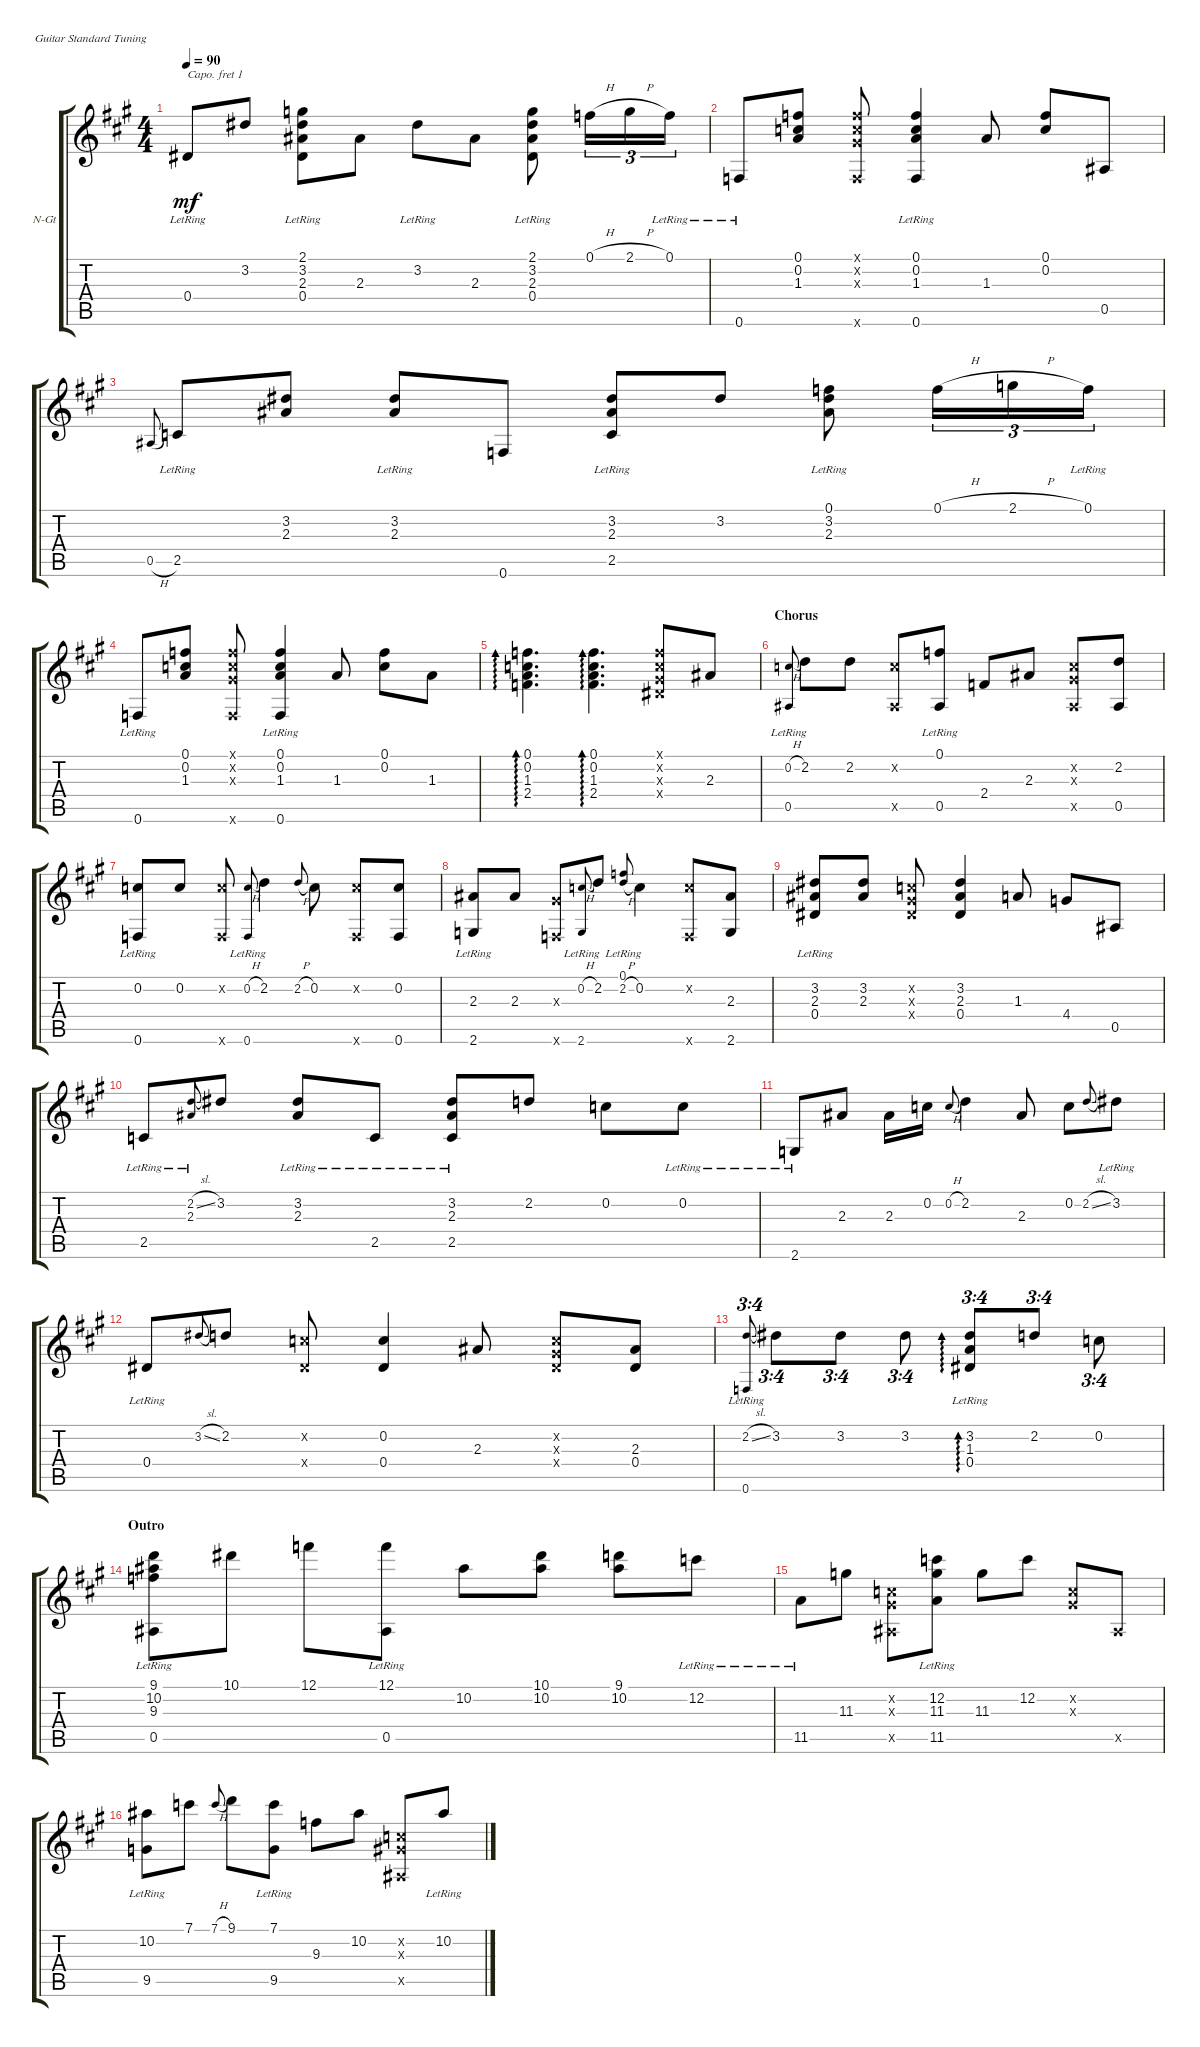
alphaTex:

\defaultSystemsLayout 4
\bracketExtendMode groupsimilarinstruments
\firstSystemTrackNameOrientation horizontal
\otherSystemsTrackNameOrientation horizontal
\track ("Nylon Guitar" "N-Gt") {instrument acousticguitarnylon}
\staff {score tabs}
\capo 1
\tuning (E4 B3 G3 D3 A2 E2)
\ts (4 4)
\tempo 90
\clef g2
\ks a
0.4{lr}.8{dy mf} 3.2.8 (0.4{lr} 2.3 3.2{lr} 2.1).8 2.3.8 3.2{lr}.8 2.3.8 (0.4{lr} 2.3{lr} 3.2{lr} 2.1).8 0.1{h}.16{tu (3 2)} 2.1{h}.16{tu (3 2)} 0.1{lr}.16{tu (3 2)} |
0.6{lr}.8 (1.3 0.2 0.1).8 (0.1{x} 0.2{x} 0.3{x} 0.6{x}).8 (0.6{lr} 1.3{lr} 0.2{lr} 0.1{lr}).4 1.3.8 (0.2 0.1).8 0.5.8 |
0.5{h}.8{gr onbeat} 2.5{lr}.8 (2.3 3.2).8 (2.3{lr} 3.2{lr}).8 0.6.8 (2.5{lr} 2.3{lr} 3.2).8 3.2.8 (2.3{lr} 3.2{lr} 0.1).8 0.1{h}.16{tu (3 2)} 2.1{h}.16{tu (3 2)} 0.1{lr}.16{tu (3 2)} |
0.6{lr}.8 (1.3 0.2 0.1).8 (0.1{x} 0.2{x} 0.3{x} 0.6{x}).8 (0.6{lr} 1.3{lr} 0.2{lr} 0.1{lr}).4 1.3.8 (0.2 0.1).8 1.3.8 |
(2.4 1.3 0.2 0.1).4{d ad 0} (2.4 1.3 0.2 0.1).4{d ad 0} (0.4{x} 0.3{x} 0.2{x} 0.1{x}).8 2.3.8 |
\section ("" "Chorus")
(0.5{lr} 0.2{h}).8{gr onbeat} 2.2.8 2.2.8 (0.5{x} 0.2{x}).8 (0.5{lr} 0.1{lr}).8 2.4.8 2.3.8 (0.2{x} 0.3{x} 0.5{x}).8 (2.2 0.5).8 |
(0.2 0.6{lr}).8 0.2.8 (0.2{x} 0.6{x}).8 (0.6{lr} 0.2{h}).8{gr onbeat} 2.2.4 2.2{h}.8{gr onbeat} 0.2.8 (0.6{x} 0.2{x}).8 (0.2 0.6).8 |
(2.6{lr} 2.3).8 2.3.8 (0.6{x} 0.3{x}).8 (0.2{h} 2.6{lr}).8{gr onbeat} 2.2.8 (2.2{h} 0.1{lr}).8{gr onbeat} 0.2.4 (0.2{x} 0.6{x}).8 (2.6 2.3).8 |
(0.4{lr} 2.3 3.2{lr}).8 (2.3 3.2).8 (0.3{x} 0.2{x} 0.4{x}).8 (3.2 2.3 0.4).4 1.3.8 4.4.8 0.5.8 |
2.5{lr}.8 (2.3{lr} 2.2{sl}).8{gr onbeat} 3.2.8 (3.2{lr} 2.3{lr}).8 2.5{lr}.8 (2.3{lr} 3.2 2.5{lr}).8 2.2.8 0.2.8 0.2{lr}.8 |
2.6{lr}.8 2.3.8 2.3.16 0.2.16 0.2{h}.8{gr onbeat} 2.2.4 2.3.8 0.2.8 2.2{sl}.8{gr onbeat} 3.2{lr}.8 |
0.4{lr}.8 3.2{sl}.8{gr onbeat} 2.2.8 (0.4{x} 0.2{x}).8 (0.4 0.2).4 2.3.8 (0.4{x} 0.3{x} 0.2{x}).8 (0.4 2.3).8 |
(2.2{sl} 0.6{lr}).8{tu (3 4) gr onbeat} 3.2.8{tu (3 4)} 3.2.8{tu (3 4)} 3.2.8{tu (3 4)} (0.4{lr} 1.3{lr} 3.2).8{tu (3 4) ad 0} 2.2.8{tu (3 4)} 0.2.8{tu (3 4)} |
\section ("" "Outro")
(0.5{lr} 9.3{lr} 10.2{lr} 9.1).8 10.1.8 12.1.8 (12.1{lr} 0.5{lr}).8 10.2.8 (10.2 10.1).8 (10.2 9.1).8 12.2{lr}.8 |
11.5{lr}.8 11.3.8 (0.5{x} 0.3{x} 0.2{x}).8 (11.5{lr} 11.3 12.2{lr}).8 11.3.8 12.2.8 (0.3{x} 0.2{x}).8 0.5{x}.8 |
(9.5{lr} 10.2).8 7.1.8 7.1{h}.8{gr onbeat} 9.1.8 (7.1 9.5{lr}).8 9.3.8 10.2.8 (0.2{x} 0.3{x} 0.5{x}).8 10.2{lr}.8
